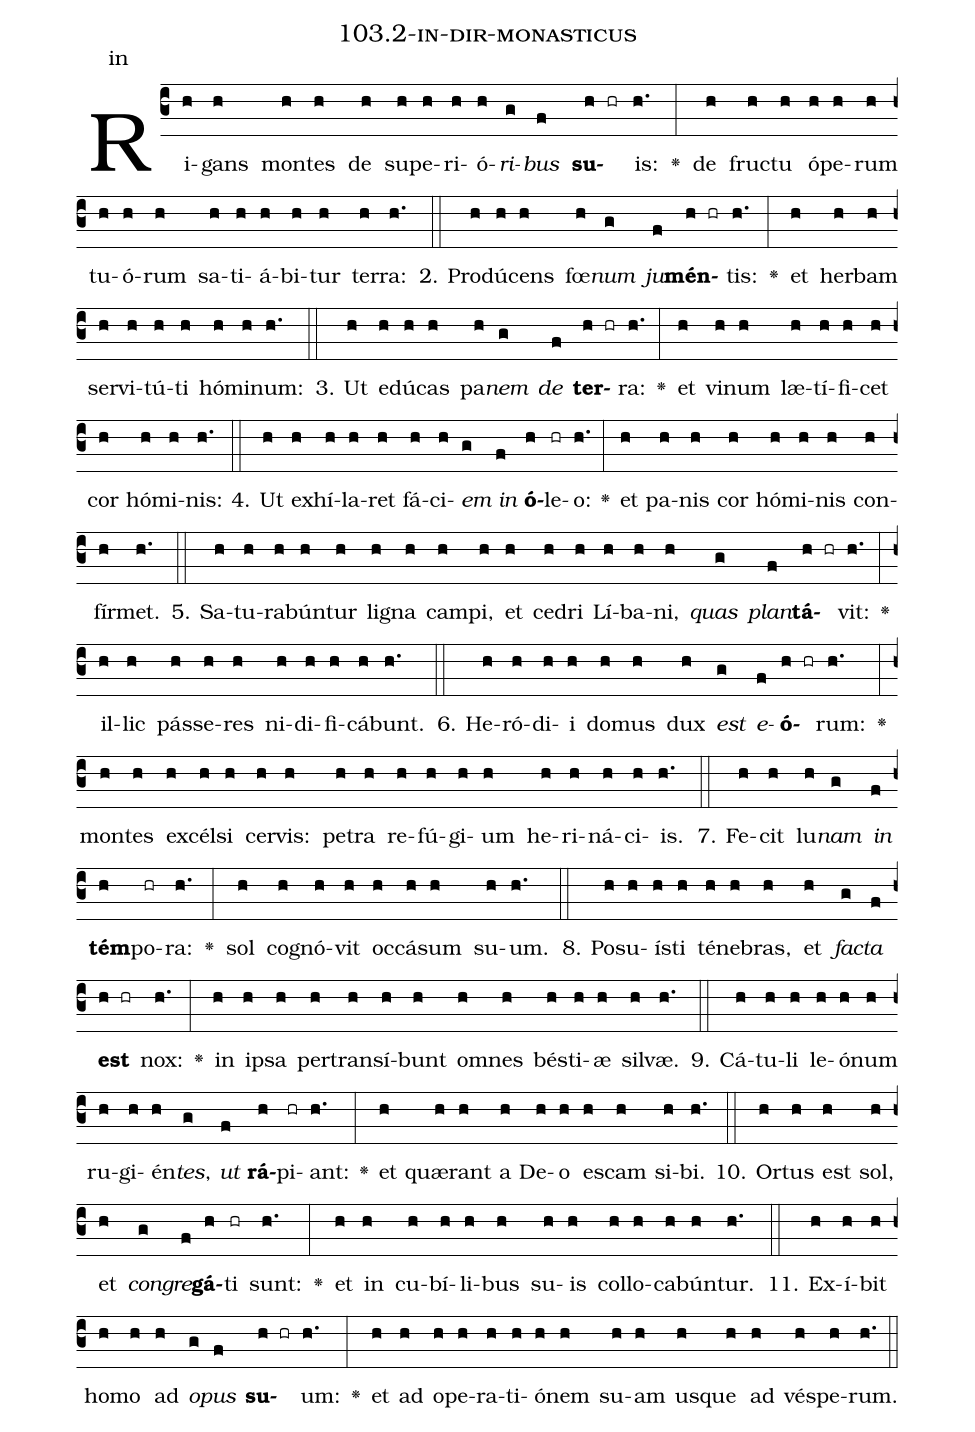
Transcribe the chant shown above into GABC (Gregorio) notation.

name: 103.2-in-dir-monasticus;
annotation: in;
%%
(c3)Ri(h)gans(h) mon(h)tes(h) de(h) su(h)pe(h)ri(h)ó(h)<i>ri</i>(g)<i>bus</i>(f) <b>su</b>(h hr)is:(h.) <v>\greheightstar</v>(:) de(h) fruc(h)tu(h) ó(h)pe(h)rum(h) tu(h)ó(h)rum(h) sa(h)ti(h)á(h)bi(h)tur(h) ter(h)ra:(h.) (::)
2. Pro(h)dú(h)cens(h) fœ(h)<i>num</i>(g) <i>ju</i>(f)<b>mén</b>(h hr)tis:(h.) <v>\greheightstar</v>(:) et(h) her(h)bam(h) ser(h)vi(h)tú(h)ti(h) hó(h)mi(h)num:(h.) (::)
3. Ut(h) e(h)dú(h)cas(h) pa(h)<i>nem</i>(g) <i>de</i>(f) <b>ter</b>(h hr)ra:(h.) <v>\greheightstar</v>(:) et(h) vi(h)num(h) læ(h)tí(h)fi(h)cet(h) cor(h) hó(h)mi(h)nis:(h.) (::)
4. Ut(h) ex(h)hí(h)la(h)ret(h) fá(h)ci(h)<i>em</i>(g) <i>in</i>(f) <b>ó</b>(h)le(hr)o:(h.) <v>\greheightstar</v>(:) et(h) pa(h)nis(h) cor(h) hó(h)mi(h)nis(h) con(h)fír(h)met.(h.) (::)
5. Sa(h)tu(h)ra(h)bún(h)tur(h) li(h)gna(h) cam(h)pi,(h) et(h) ce(h)dri(h) Lí(h)ba(h)ni,(h) <i>quas</i>(g) <i>plan</i>(f)<b>tá</b>(h hr)vit:(h.) <v>\greheightstar</v>(:) il(h)lic(h) pás(h)se(h)res(h) ni(h)di(h)fi(h)cá(h)bunt.(h.) (::)
6. He(h)ró(h)di(h)i(h) do(h)mus(h) dux(h) <i>est</i>(g) <i>e</i>(f)<b>ó</b>(h hr)rum:(h.) <v>\greheightstar</v>(:) mon(h)tes(h) ex(h)cél(h)si(h) cer(h)vis:(h) pe(h)tra(h) re(h)fú(h)gi(h)um(h) he(h)ri(h)ná(h)ci(h)is.(h.) (::)
7. Fe(h)cit(h) lu(h)<i>nam</i>(g) <i>in</i>(f) <b>tém</b>(h)po(hr)ra:(h.) <v>\greheightstar</v>(:) sol(h) co(h)gnó(h)vit(h) oc(h)cá(h)sum(h) su(h)um.(h.) (::)
8. Po(h)su(h)ís(h)ti(h) té(h)ne(h)bras,(h) et(h) <i>fac</i>(g)<i>ta</i>(f) <b>est</b>(h hr) nox:(h.) <v>\greheightstar</v>(:) in(h) ip(h)sa(h) per(h)trans(h)í(h)bunt(h) om(h)nes(h) bés(h)ti(h)æ(h) sil(h)væ.(h.) (::)
9. Cá(h)tu(h)li(h) le(h)ó(h)num(h) ru(h)gi(h)én(h)<i>tes</i>,(g) <i>ut</i>(f) <b>rá</b>(h)pi(hr)ant:(h.) <v>\greheightstar</v>(:) et(h) quæ(h)rant(h) a(h) De(h)o(h) es(h)cam(h) si(h)bi.(h.) (::)
10. Or(h)tus(h) est(h) sol,(h) et(h) <i>con</i>(g)<i>gre</i>(f)<b>gá</b>(h)ti(hr) sunt:(h.) <v>\greheightstar</v>(:) et(h) in(h) cu(h)bí(h)li(h)bus(h) su(h)is(h) col(h)lo(h)ca(h)bún(h)tur.(h.) (::)
11. Ex(h)í(h)bit(h) ho(h)mo(h) ad(h) <i>o</i>(g)<i>pus</i>(f) <b>su</b>(h hr)um:(h.) <v>\greheightstar</v>(:) et(h) ad(h) o(h)pe(h)ra(h)ti(h)ó(h)nem(h) su(h)am(h) us(h)que(h) ad(h) vés(h)pe(h)rum.(h.) (::)
